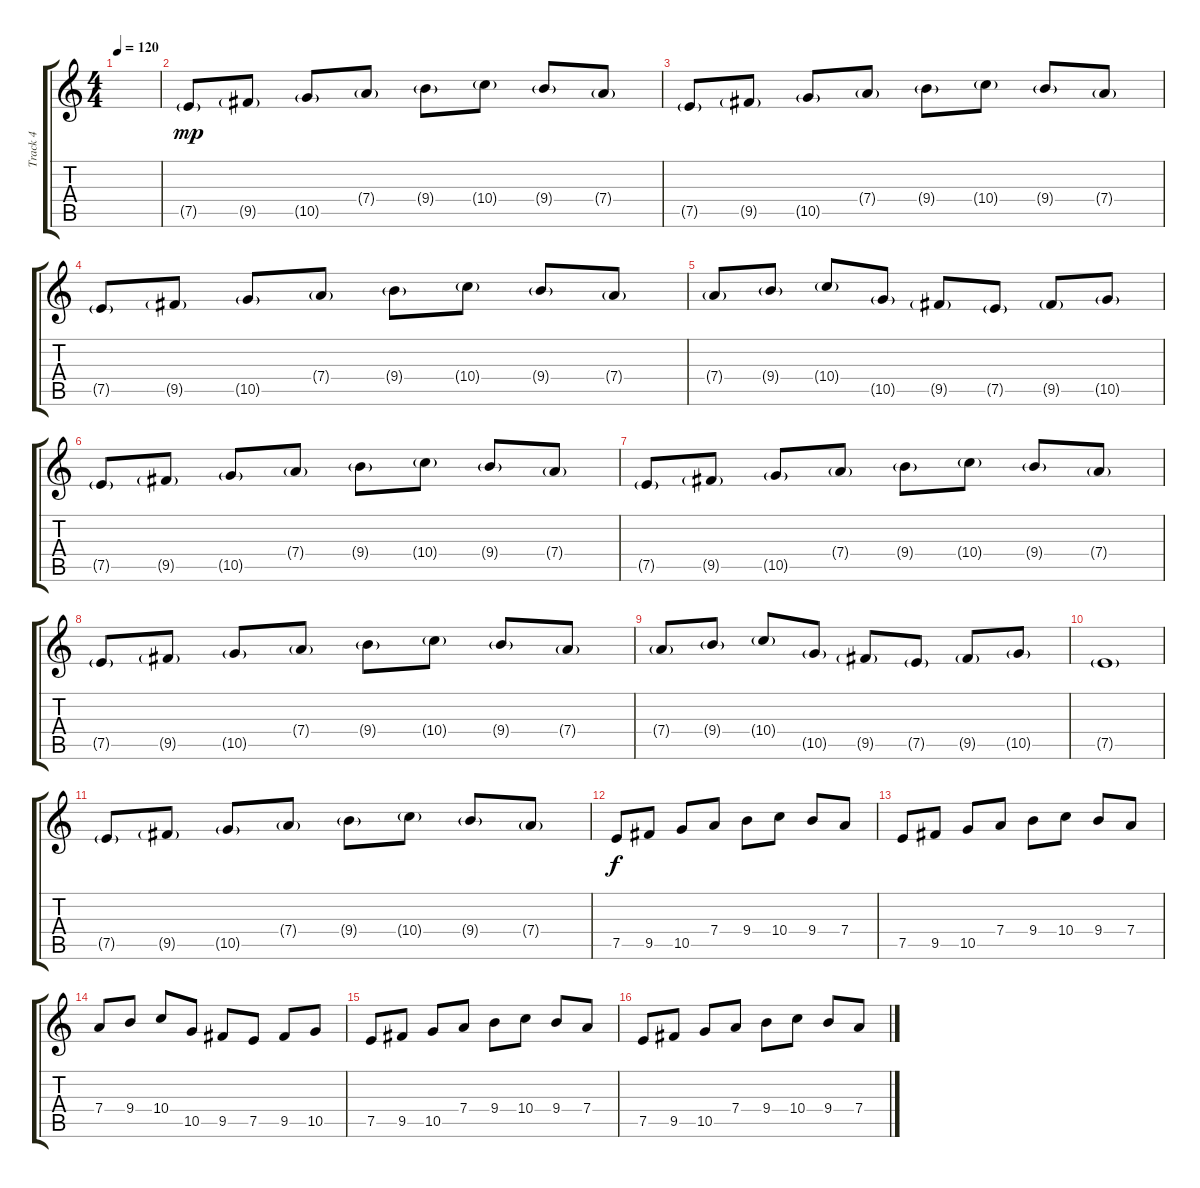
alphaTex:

\track ("Track 4" "Track 4") {instrument distortionguitar}
\staff {score tabs}
\tuning (E4 B3 G3 D3 A2 E2) {hide}
\ts (4 4)
\tempo 120
\clef g2
\ks c
|
7.5{g}.8{dy mp} 9.5{g}.8 10.5{g}.8 7.4{g}.8 9.4{g}.8 10.4{g}.8 9.4{g}.8 7.4{g}.8 |
7.5{g}.8 9.5{g}.8 10.5{g}.8 7.4{g}.8 9.4{g}.8 10.4{g}.8 9.4{g}.8 7.4{g}.8 |
7.5{g}.8 9.5{g}.8 10.5{g}.8 7.4{g}.8 9.4{g}.8 10.4{g}.8 9.4{g}.8 7.4{g}.8 |
7.4{g}.8 9.4{g}.8 10.4{g}.8 10.5{g}.8 9.5{g}.8 7.5{g}.8 9.5{g}.8 10.5{g}.8 |
7.5{g}.8 9.5{g}.8 10.5{g}.8 7.4{g}.8 9.4{g}.8 10.4{g}.8 9.4{g}.8 7.4{g}.8 |
7.5{g}.8 9.5{g}.8 10.5{g}.8 7.4{g}.8 9.4{g}.8 10.4{g}.8 9.4{g}.8 7.4{g}.8 |
7.5{g}.8 9.5{g}.8 10.5{g}.8 7.4{g}.8 9.4{g}.8 10.4{g}.8 9.4{g}.8 7.4{g}.8 |
7.4{g}.8 9.4{g}.8 10.4{g}.8 10.5{g}.8 9.5{g}.8 7.5{g}.8 9.5{g}.8 10.5{g}.8 |
7.5{g}.1 |
7.5{g}.8 9.5{g}.8 10.5{g}.8 7.4{g}.8 9.4{g}.8 10.4{g}.8 9.4{g}.8 7.4{g}.8 |
7.5.8{dy f} 9.5.8 10.5.8 7.4.8 9.4.8 10.4.8 9.4.8 7.4.8 |
7.5.8 9.5.8 10.5.8 7.4.8 9.4.8 10.4.8 9.4.8 7.4.8 |
7.4.8 9.4.8 10.4.8 10.5.8 9.5.8 7.5.8 9.5.8 10.5.8 |
7.5.8 9.5.8 10.5.8 7.4.8 9.4.8 10.4.8 9.4.8 7.4.8 |
7.5.8 9.5.8 10.5.8 7.4.8 9.4.8 10.4.8 9.4.8 7.4.8
